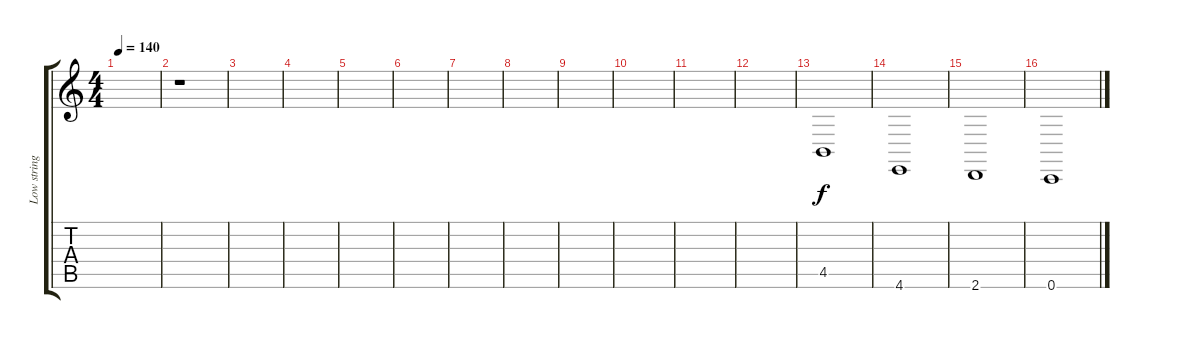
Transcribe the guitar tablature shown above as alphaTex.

\track ("Low strings" "Low string") {instrument cello}
\staff {score tabs}
\tuning (D4 A3 F3 C3 G2 C2) {hide}
\ts (4 4)
\tempo 140
\clef g2
\ks c
|
r.1 |
|
|
|
|
|
|
|
|
|
|
4.5.1 |
4.6.1 |
2.6.1 |
0.6.1
